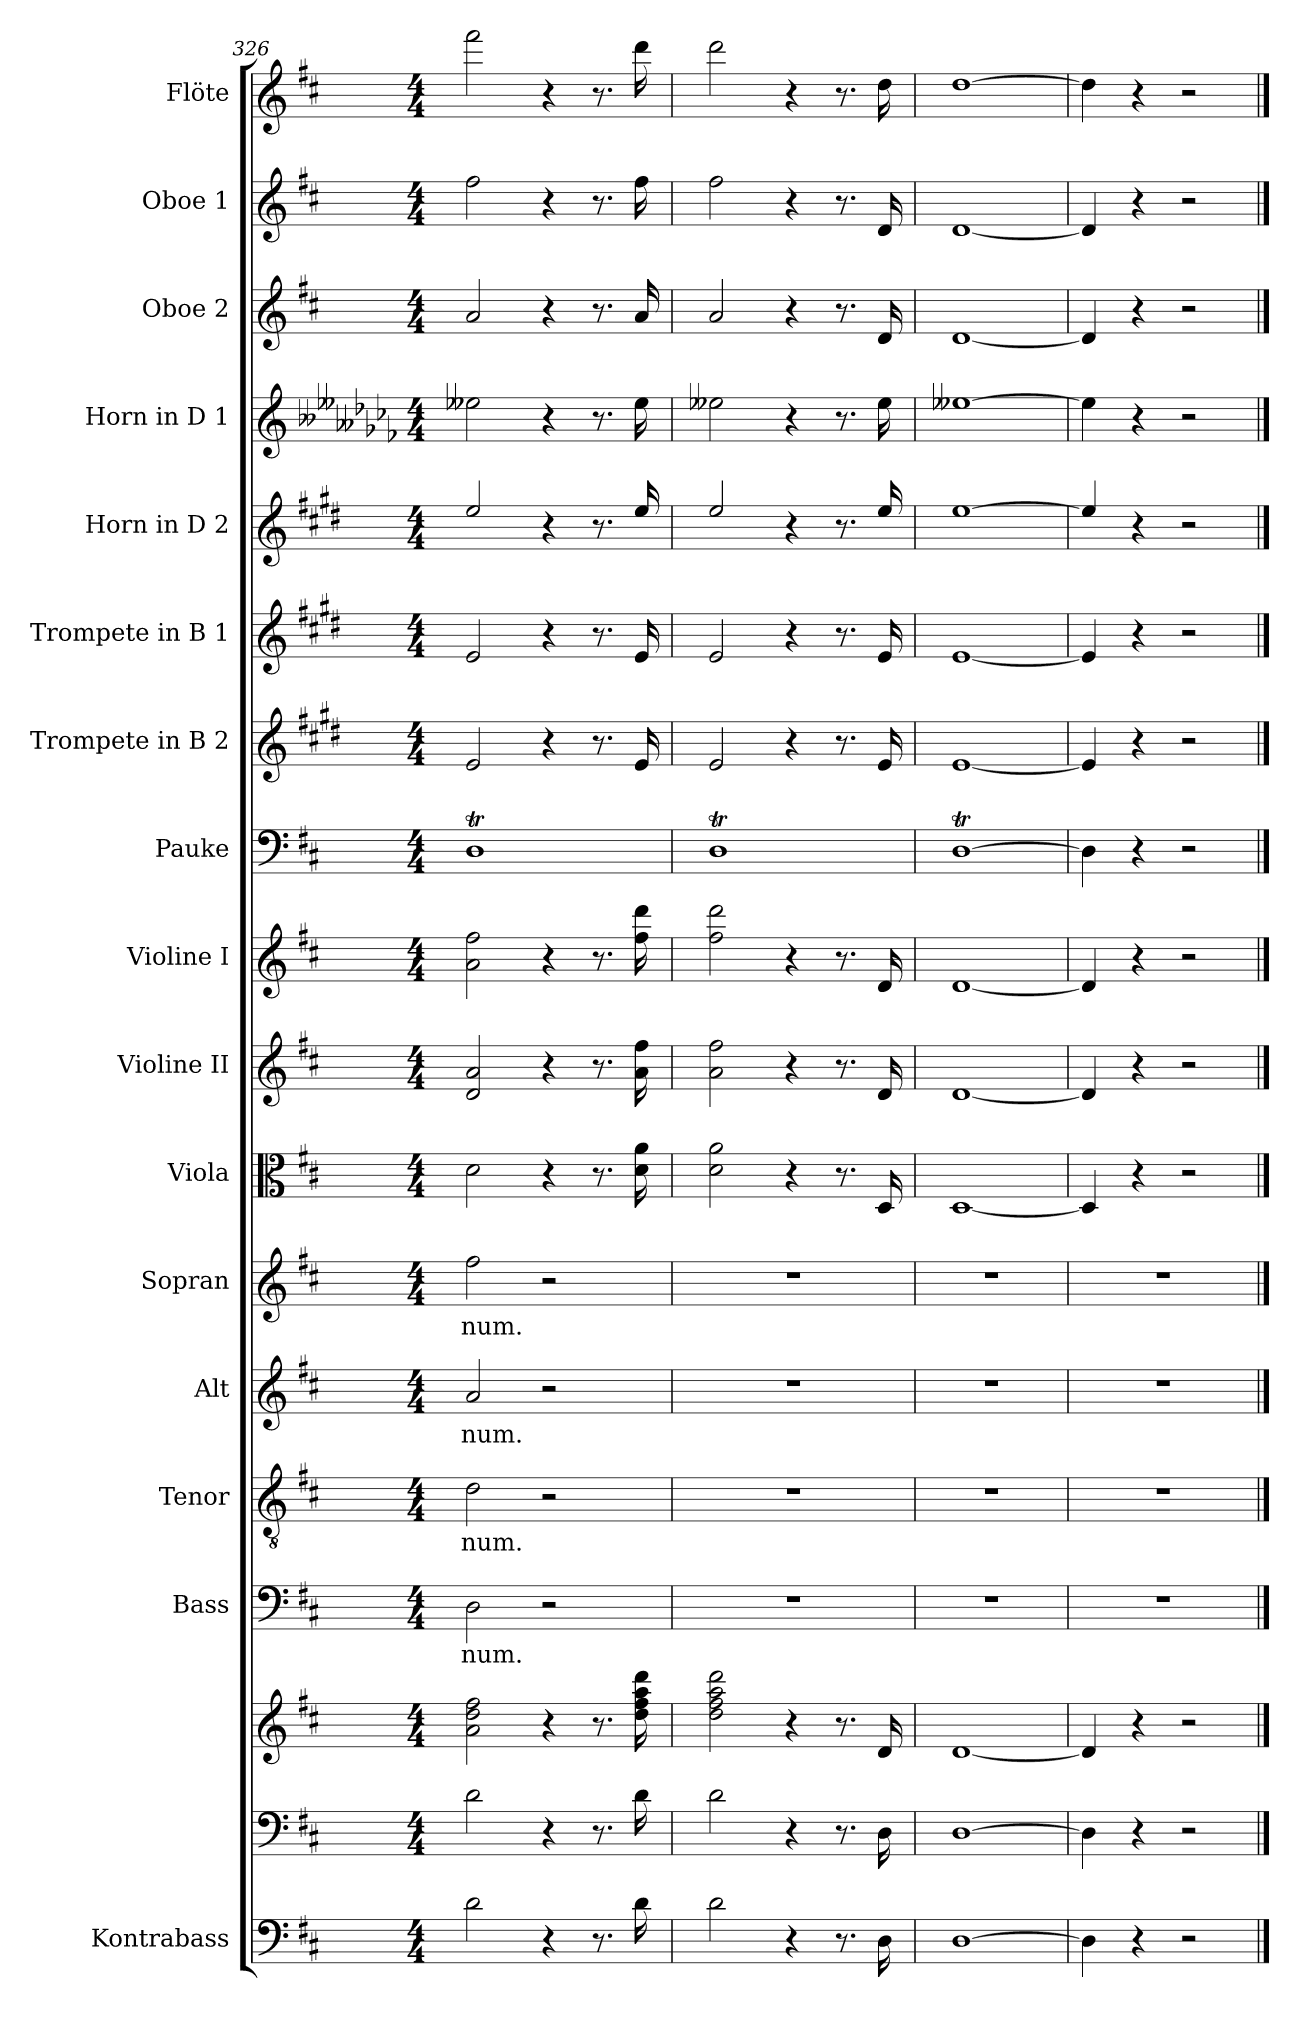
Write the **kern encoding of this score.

**kern	**kern	**kern	**kern	**text	**kern	**text	**kern	**text	**kern	**text	**kern	**kern	**kern	**kern	**kern	**kern	**kern	**kern	**kern	**kern	**kern
*part17	*part16	*part16	*part15	*part15	*part14	*part14	*part13	*part13	*part12	*part12	*part11	*part10	*part9	*part8	*part7	*part6	*part5	*part4	*part3	*part2	*part1
*staff18	*staff17	*staff16	*staff15	*staff15	*staff14	*staff14	*staff13	*staff13	*staff12	*staff12	*staff11	*staff10	*staff9	*staff8	*staff7	*staff6	*staff5	*staff4	*staff3	*staff2	*staff1
*I"Kontrabass	*	*	*I"Bass	*	*I"Tenor	*	*I"Alt	*	*I"Sopran	*	*I"Viola	*I"Violine II	*I"Violine I	*I"Pauke	*I"Trompete in B 2	*I"Trompete in B 1	*I"Horn in D 2	*I"Horn in D 1	*I"Oboe 2	*I"Oboe 1	*I"Flöte
*I'Kb.	*	*	*I'B	*	*I'T	*	*I'A	*	*I'S	*	*I'Vla.	*I'Vl. II	*I'Vl. I	*I'Pk.	*	*	*I'Hrn. 2	*I'Hrn. 1	*I'Ob. 2	*I'Ob. 1	*I'Fl.
*clefF4	*clefF4	*clefG2	*clefF4	*	*clefGv2	*	*clefG2	*	*clefG2	*	*clefC3	*clefG2	*clefG2	*clefF4	*clefG2	*clefG2	*clefG2	*clefG2	*clefG2	*clefG2	*clefG2
*ITrd7c12	*	*	*	*	*	*	*	*	*	*	*	*	*	*	*ITrd1c2	*ITrd1c2	*ITrd4c7	*ITrd-8c-12	*	*	*
*k[f#c#]	*k[f#c#]	*k[f#c#]	*k[f#c#]	*	*k[f#c#]	*	*k[f#c#]	*	*k[f#c#]	*	*k[f#c#]	*k[f#c#]	*k[f#c#]	*k[f#c#]	*k[f#c#]	*k[f#c#]	*k[f#c#g#]	*k[b--e--a--d-g-c-f-]	*k[f#c#]	*k[f#c#]	*k[f#c#]
*D:	*D:	*D:	*D:	*	*D:	*	*D:	*	*D:	*	*D:	*D:	*D:	*D:	*D:	*D:	*A:	*E--:	*D:	*D:	*D:
*M4/4	*M4/4	*M4/4	*M4/4	*	*M4/4	*	*M4/4	*	*M4/4	*	*M4/4	*M4/4	*M4/4	*M4/4	*M4/4	*M4/4	*M4/4	*M4/4	*M4/4	*M4/4	*M4/4
=326	=326	=326	=326	=326	=326	=326	=326	=326	=326	=326	=326	=326	=326	=326	=326	=326	=326	=326	=326	=326	=326
!	!	!	!	!LO:LY:b	!	!LO:LY:b	!	!LO:LY:b	!	!LO:LY:b	!	!	!	!	!	!	!	!	!	!	!
2D\	2d\	2a\ 2dd\ 2ff#\	2D\	-num.	2d\	-num.	2a/	-num.	2ff#\	-num.	2d\	2d/ 2a/	2a\ 2ff#\	1DT	2d/	2d/	2a/	2eee--\	2a/	2ff#\	2fff#\
4r	4r	4r	2r	.	2r	.	2r	.	2r	.	4r	4r	4r	.	4r	4r	4r	4r	4r	4r	4r
8.r	8.r	8.r	.	.	.	.	.	.	.	.	8.r	8.r	8.r	.	8.r	8.r	8.r	8.r	8.r	8.r	8.r
16D\	16d\	16dd\ 16ff#\ 16aa\ 16ddd\	.	.	.	.	.	.	.	.	16d\ 16a\	16a\ 16ff#\	16ff#\ 16ddd\	.	16d/	16d/	16a/	16eee--\	16a/	16ff#\	16ddd\
=327	=327	=327	=327	=327	=327	=327	=327	=327	=327	=327	=327	=327	=327	=327	=327	=327	=327	=327	=327	=327	=327
2D\	2d\	2dd\ 2ff#\ 2aa\ 2ddd\	1r	.	1r	.	1r	.	1r	.	2d\ 2a\	2a\ 2ff#\	2ff#\ 2ddd\	1DT	2d/	2d/	2a/	2eee--\	2a/	2ff#\	2ddd\
4r	4r	4r	.	.	.	.	.	.	.	.	4r	4r	4r	.	4r	4r	4r	4r	4r	4r	4r
8.r	8.r	8.r	.	.	.	.	.	.	.	.	8.r	8.r	8.r	.	8.r	8.r	8.r	8.r	8.r	8.r	8.r
16DD\	16D\	16d/	.	.	.	.	.	.	.	.	16D/	16d/	16d/	.	16d/	16d/	16a/	16eee--\	16d/	16d/	16dd\
=328	=328	=328	=328	=328	=328	=328	=328	=328	=328	=328	=328	=328	=328	=328	=328	=328	=328	=328	=328	=328	=328
[1DD	[1D	[1d	1r	.	1r	.	1r	.	1r	.	[1D	[1d	[1d	[1DT	[1d	[1d	[1a	[1eee--	[1d	[1d	[1dd
=329	=329	=329	=329	=329	=329	=329	=329	=329	=329	=329	=329	=329	=329	=329	=329	=329	=329	=329	=329	=329	=329
4DD\]	4D\]	4d/]	1r	.	1r	.	1r	.	1r	.	4D/]	4d/]	4d/]	4D\]	4d/]	4d/]	4a/]	4eee--\]	4d/]	4d/]	4dd\]
4r	4r	4r	.	.	.	.	.	.	.	.	4r	4r	4r	4r	4r	4r	4r	4r	4r	4r	4r
2r	2r	2r	.	.	.	.	.	.	.	.	2r	2r	2r	2r	2r	2r	2r	2r	2r	2r	2r
==	==	==	==	==	==	==	==	==	==	==	==	==	==	==	==	==	==	==	==	==	==
*-	*-	*-	*-	*-	*-	*-	*-	*-	*-	*-	*-	*-	*-	*-	*-	*-	*-	*-	*-	*-	*-
